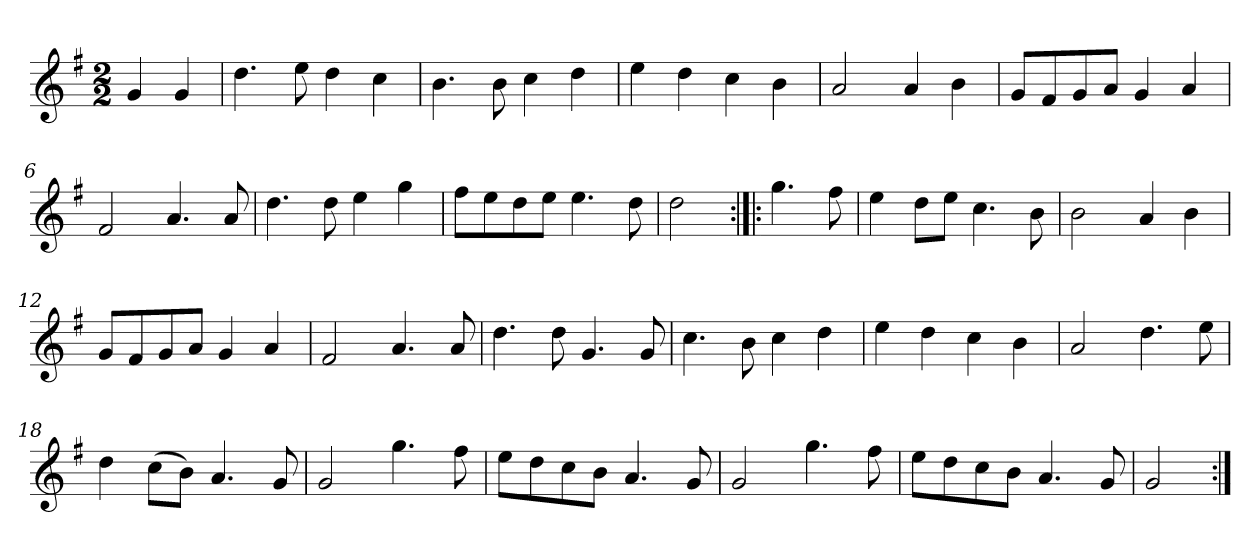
**kern
*part1
*staff1
*clefG2
*k[f#]
*G:
*M2/2
*MM120
=
4g
4g
=1
4.dd
8ee
4dd
4cc
=2
4.b
8b
4cc
4dd
=3
4ee
4dd
4cc
4b
=4
2a
4a
4b
=5
8g/L
8f#/
8g/
8a/J
4g
4a
=6
2f#
4.a
8a
=7
4.dd
8dd
4ee
4gg
=8
8ff#\L
8ee\
8dd\
8ee\J
4.ee
8dd
=9
2dd
=:|!|:
4.gg
8ff#
=10
4ee
8dd\L
8ee\J
4.cc
8b
=11
2b
4a
4b
=12
8g/L
8f#/
8g/
8a/J
4g
4a
=13
2f#
4.a
8a
=14
4.dd
8dd
4.g
8g
=15
4.cc
8b
4cc
4dd
=16
4ee
4dd
4cc
4b
=17
2a
4.dd
8ee
=18
4dd
(8cc\L
8b\J)
4.a
8g
=19
2g
4.gg
8ff#
=20
8ee\L
8dd\
8cc\
8b\J
4.a
8g
=21
2g
4.gg
8ff#
=22
8ee\L
8dd\
8cc\
8b\J
4.a
8g
=23
2g
=:|!
*-
